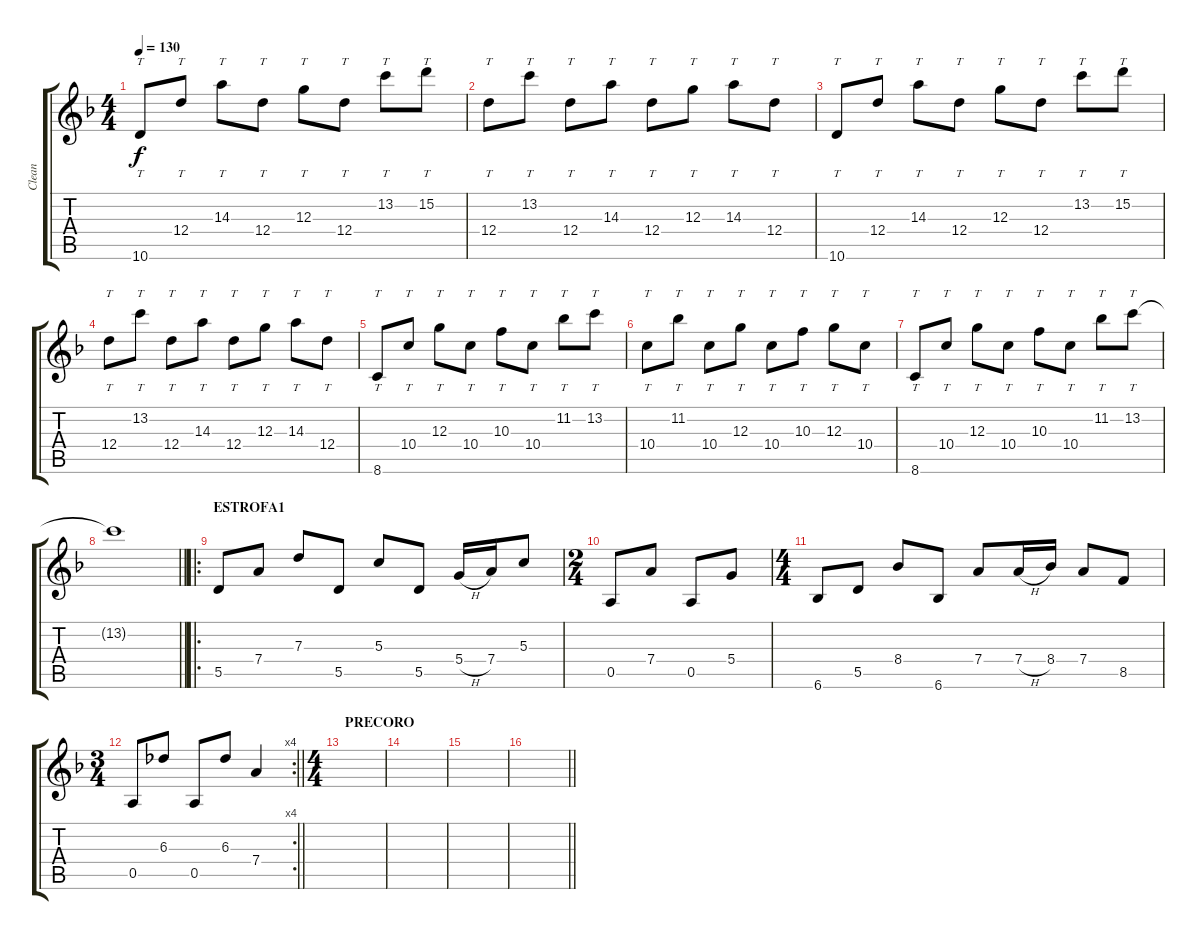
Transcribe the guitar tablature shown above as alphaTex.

\track ("Clean" "Clean") {instrument acousticguitarsteel}
\staff {score tabs}
\tuning (E4 B3 G3 D3 A2 E2) {hide}
\ts (4 4)
\tempo 130
\clef g2
\ks dminor
10.6.8{tt dy f} 12.4.8{tt} 14.3.8{tt} 12.4.8{tt} 12.3.8{tt} 12.4.8{tt} 13.2.8{tt} 15.2.8{tt} |
12.4.8{tt} 13.2.8{tt} 12.4.8{tt} 14.3.8{tt} 12.4.8{tt} 12.3.8{tt} 14.3.8{tt} 12.4.8{tt} |
10.6.8{tt} 12.4.8{tt} 14.3.8{tt} 12.4.8{tt} 12.3.8{tt} 12.4.8{tt} 13.2.8{tt} 15.2.8{tt} |
12.4.8{tt} 13.2.8{tt} 12.4.8{tt} 14.3.8{tt} 12.4.8{tt} 12.3.8{tt} 14.3.8{tt} 12.4.8{tt} |
8.6.8{tt} 10.4.8{tt} 12.3.8{tt} 10.4.8{tt} 10.3.8{tt} 10.4.8{tt} 11.2.8{tt} 13.2.8{tt} |
10.4.8{tt} 11.2.8{tt} 10.4.8{tt} 12.3.8{tt} 10.4.8{tt} 10.3.8{tt} 12.3.8{tt} 10.4.8{tt} |
8.6.8{tt} 10.4.8{tt} 12.3.8{tt} 10.4.8{tt} 10.3.8{tt} 10.4.8{tt} 11.2.8{tt} 13.2.8{tt} |
\barLineRight lightlight
13.2{t}.1 |
\ro
\section ("" "ESTROFA1")
5.5.8 7.4.8 7.3.8 5.5.8 5.3.8 5.5.8 5.4{h}.16 7.4.16 5.3.8 |
\ts (2 4)
0.5.8 7.4.8 0.5.8 5.4.8 |
\ts (4 4)
6.6.8 5.5.8 8.4.8 6.6.8 7.4.8 7.4{h}.16 8.4.16 7.4.8 8.5.8 |
\rc 4
\ts (3 4)
\barLineRight lightlight
0.5.8 6.3.8 0.5.8 6.3.8 7.4.4 |
\ts (4 4)
\section ("" "PRECORO")
|
|
|
\barLineRight lightlight
